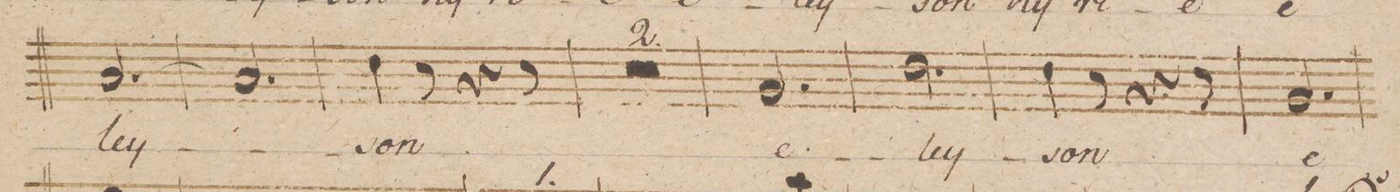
**kern	**text	**dynam
*I"Basso.	*	*
*clefF4	*	*
*k[b-]	*	*
*M6/8	*	*
[>2.C/	-ley-	.
=99	=99	=99
2.C/]	.	.
=100	=100	=100
4F\	-son	.
8r	.	.
4r	.	.
8r	.	.
=101	=101	=101
1.r	.	.
=102	=102	=102
=103	=103	=103
2.BB-/	e-	.
=104	=104	=104
2.F\	-ley-	.
=105	=105	=105
4F\	-son	.
8r	.	.
4r	.	.
8r	.	.
=106	=106	=106
2.BB-/	e-	.
=107	=107	=107
*-	*-	*-
